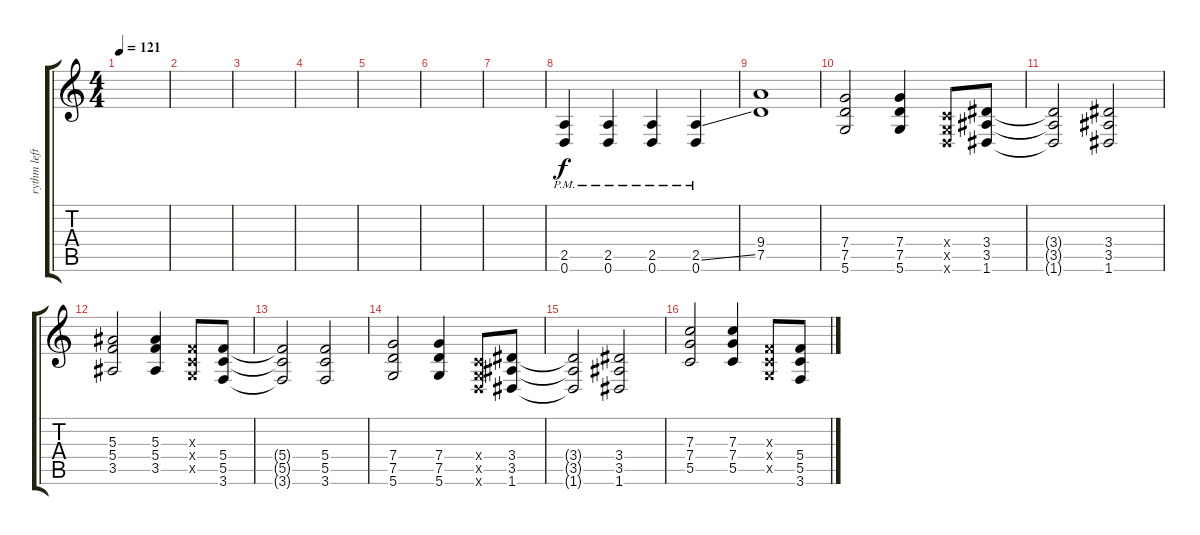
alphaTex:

\track ("rythm left" "rythm left") {instrument distortionguitar}
\staff {score tabs}
\tuning (D4 A3 F3 C3 G2 D2) {hide}
\ts (4 4)
\tempo 121
\clef g2
\ks c
|
|
|
|
|
|
|
(2.5{pm} 0.6).4 (2.5{pm} 0.6).4 (2.5{pm} 0.6).4 (2.5{ss pm} 0.6).4 |
(9.4 7.5).1 |
(7.4 7.5 5.6).2 (7.4 7.5 5.6).4 (0.4{x} 0.5{x} 0.6{x}).8 (3.4 3.5 1.6).8 |
(3.4{t} 3.5{t} 1.6{t}).2 (3.4 3.5 1.6).2 |
(5.3 5.4 3.5).2 (5.3 5.4 3.5).4 (0.3{x} 0.4{x} 0.5{x}).8 (5.4 5.5 3.6).8 |
(5.4{t} 5.5{t} 3.6{t}).2 (5.4 5.5 3.6).2 |
(7.4 7.5 5.6).2 (7.4 7.5 5.6).4 (0.4{x} 0.5{x} 0.6{x}).8 (3.4 3.5 1.6).8 |
(3.4{t} 3.5{t} 1.6{t}).2 (3.4 3.5 1.6).2 |
(7.3 7.4 5.5).2 (7.3 7.4 5.5).4 (0.3{x} 0.4{x} 0.5{x}).8 (5.4 5.5 3.6).8
